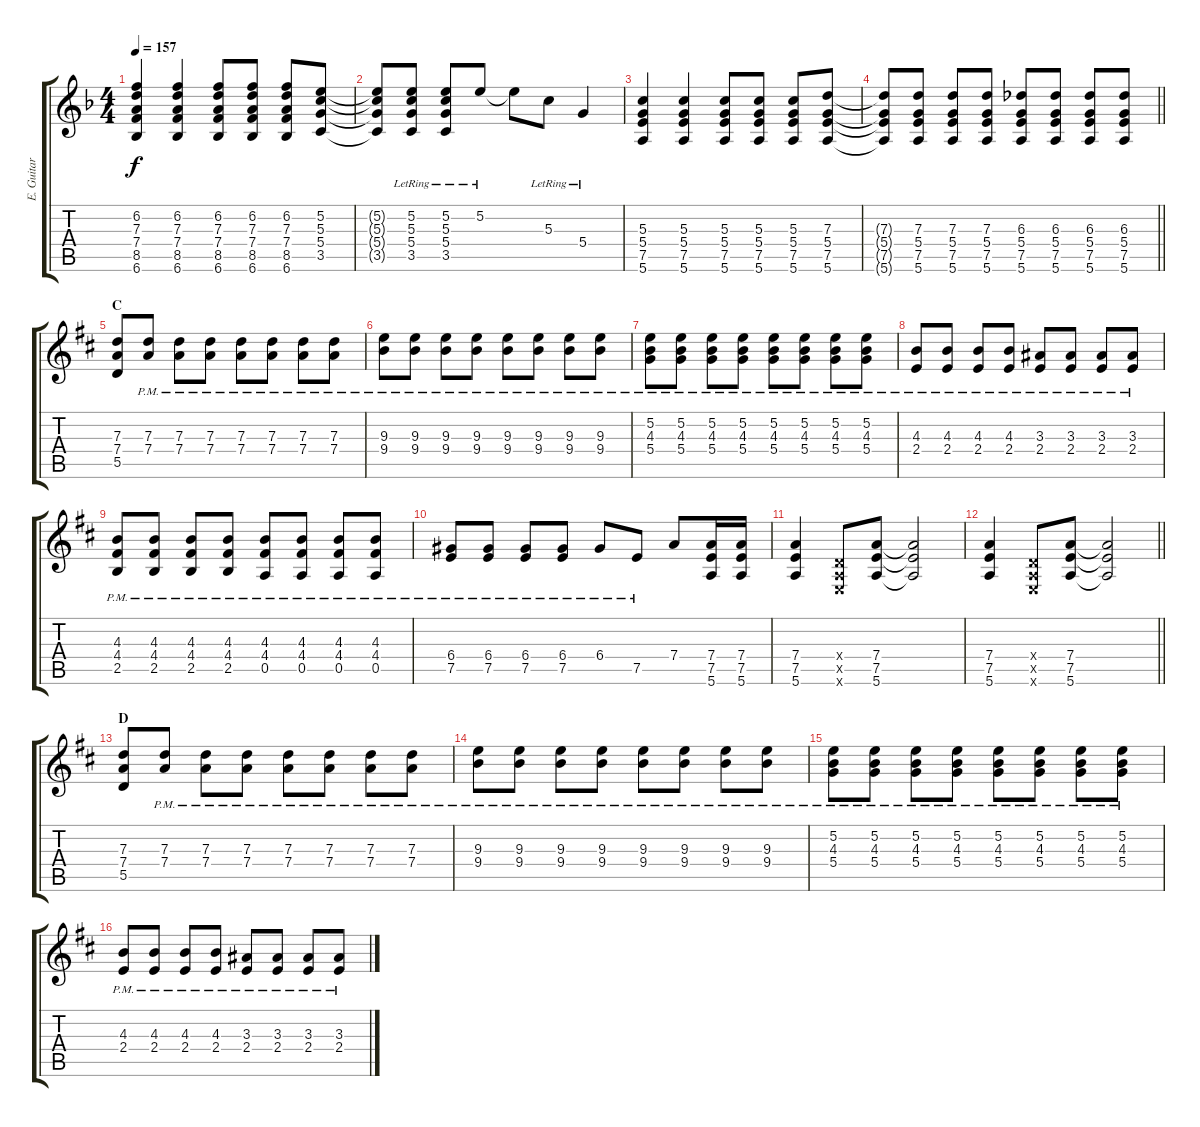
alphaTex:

\track ("E. Guitar II" "E. Guitar ") {instrument overdrivenguitar}
\staff {score tabs}
\tuning (E4 B3 G3 D3 A2 E2) {hide}
\ts (4 4)
\tempo 157
\clef g2
\ks f
(6.2 7.3 7.4 8.5 6.6).4{dy f} (6.2 7.3 7.4 8.5 6.6).4 (6.2 7.3 7.4 8.5 6.6).8 (6.2 7.3 7.4 8.5 6.6).8 (6.2 7.3 7.4 8.5 6.6).8 (5.2 5.3 5.4 3.5).8 |
(5.2{t} 5.3{t} 5.4{t} 3.5{t}).8 (5.2{lr} 5.3{lr} 5.4{lr} 3.5{lr}).8 (5.2{lr} 5.3{lr} 5.4{lr} 3.5{lr}).8 5.2{lr}.8 5.2{t}.8 5.3{lr}.8 5.4{lr}.4 |
(5.3 5.4 7.5 5.6).4 (5.3 5.4 7.5 5.6).4 (5.3 5.4 7.5 5.6).8 (5.3 5.4 7.5 5.6).8 (5.3 5.4 7.5 5.6).8 (7.3 5.4 7.5 5.6).8 |
\barLineRight lightlight
(7.3{t} 5.4{t} 7.5{t} 5.6{t}).8 (7.3 5.4 7.5 5.6).8 (7.3 5.4 7.5 5.6).8 (7.3 5.4 7.5 5.6).8 (6.3 5.4 7.5 5.6).8 (6.3 5.4 7.5 5.6).8 (6.3 5.4 7.5 5.6).8 (6.3 5.4 7.5 5.6).8 |
\section ("" "C")
\ks d
(7.3 7.4 5.5).8 (7.3{pm} 7.4{pm}).8 (7.3{pm} 7.4{pm}).8 (7.3{pm} 7.4{pm}).8 (7.3{pm} 7.4{pm}).8 (7.3{pm} 7.4{pm}).8 (7.3{pm} 7.4{pm}).8 (7.3{pm} 7.4{pm}).8 |
(9.3{pm} 9.4{pm}).8 (9.3{pm} 9.4{pm}).8 (9.3{pm} 9.4{pm}).8 (9.3{pm} 9.4{pm}).8 (9.3{pm} 9.4{pm}).8 (9.3{pm} 9.4{pm}).8 (9.3{pm} 9.4{pm}).8 (9.3{pm} 9.4{pm}).8 |
(5.2{pm} 4.3{pm} 5.4{pm}).8 (5.2{pm} 4.3{pm} 5.4{pm}).8 (5.2{pm} 4.3{pm} 5.4{pm}).8 (5.2{pm} 4.3{pm} 5.4{pm}).8 (5.2{pm} 4.3{pm} 5.4{pm}).8 (5.2{pm} 4.3{pm} 5.4{pm}).8 (5.2{pm} 4.3{pm} 5.4{pm}).8 (5.2{pm} 4.3{pm} 5.4{pm}).8 |
(4.3{pm} 2.4{pm}).8 (4.3{pm} 2.4{pm}).8 (4.3{pm} 2.4{pm}).8 (4.3{pm} 2.4{pm}).8 (3.3{pm} 2.4{pm}).8 (3.3{pm} 2.4{pm}).8 (3.3{pm} 2.4{pm}).8 (3.3{pm} 2.4{pm}).8 |
(4.3{pm} 4.4{pm} 2.5{pm}).8 (4.3{pm} 4.4{pm} 2.5{pm}).8 (4.3{pm} 4.4{pm} 2.5{pm}).8 (4.3{pm} 4.4{pm} 2.5{pm}).8 (4.3{pm} 4.4{pm} 0.5{pm}).8 (4.3{pm} 4.4{pm} 0.5{pm}).8 (4.3{pm} 4.4{pm} 0.5{pm}).8 (4.3{pm} 4.4{pm} 0.5{pm}).8 |
(6.4{pm} 7.5{pm}).8 (6.4{pm} 7.5{pm}).8 (6.4{pm} 7.5{pm}).8 (6.4{pm} 7.5{pm}).8 6.4{pm}.8 7.5{pm}.8 7.4.8 (7.4 7.5 5.6).16 (7.4 7.5 5.6).16 |
(7.4 7.5 5.6).4 (0.4{x} 0.5{x} 0.6{x}).8 (7.4 7.5 5.6).8 (7.4{t} 7.5{t} 5.6{t}).2 |
\barLineRight lightlight
(7.4 7.5 5.6).4 (0.4{x} 0.5{x} 0.6{x}).8 (7.4 7.5 5.6).8 (7.4{t} 7.5{t} 5.6{t}).2 |
\section ("" "D")
(7.3 7.4 5.5).8 (7.3{pm} 7.4{pm}).8 (7.3{pm} 7.4{pm}).8 (7.3{pm} 7.4{pm}).8 (7.3{pm} 7.4{pm}).8 (7.3{pm} 7.4{pm}).8 (7.3{pm} 7.4{pm}).8 (7.3{pm} 7.4{pm}).8 |
(9.3{pm} 9.4{pm}).8 (9.3{pm} 9.4{pm}).8 (9.3{pm} 9.4{pm}).8 (9.3{pm} 9.4{pm}).8 (9.3{pm} 9.4{pm}).8 (9.3{pm} 9.4{pm}).8 (9.3{pm} 9.4{pm}).8 (9.3{pm} 9.4{pm}).8 |
(5.2{pm} 4.3{pm} 5.4{pm}).8 (5.2{pm} 4.3{pm} 5.4{pm}).8 (5.2{pm} 4.3{pm} 5.4{pm}).8 (5.2{pm} 4.3{pm} 5.4{pm}).8 (5.2{pm} 4.3{pm} 5.4{pm}).8 (5.2{pm} 4.3{pm} 5.4{pm}).8 (5.2{pm} 4.3{pm} 5.4{pm}).8 (5.2{pm} 4.3{pm} 5.4{pm}).8 |
(4.3{pm} 2.4{pm}).8 (4.3{pm} 2.4{pm}).8 (4.3{pm} 2.4{pm}).8 (4.3{pm} 2.4{pm}).8 (3.3{pm} 2.4{pm}).8 (3.3{pm} 2.4{pm}).8 (3.3{pm} 2.4{pm}).8 (3.3{pm} 2.4{pm}).8
